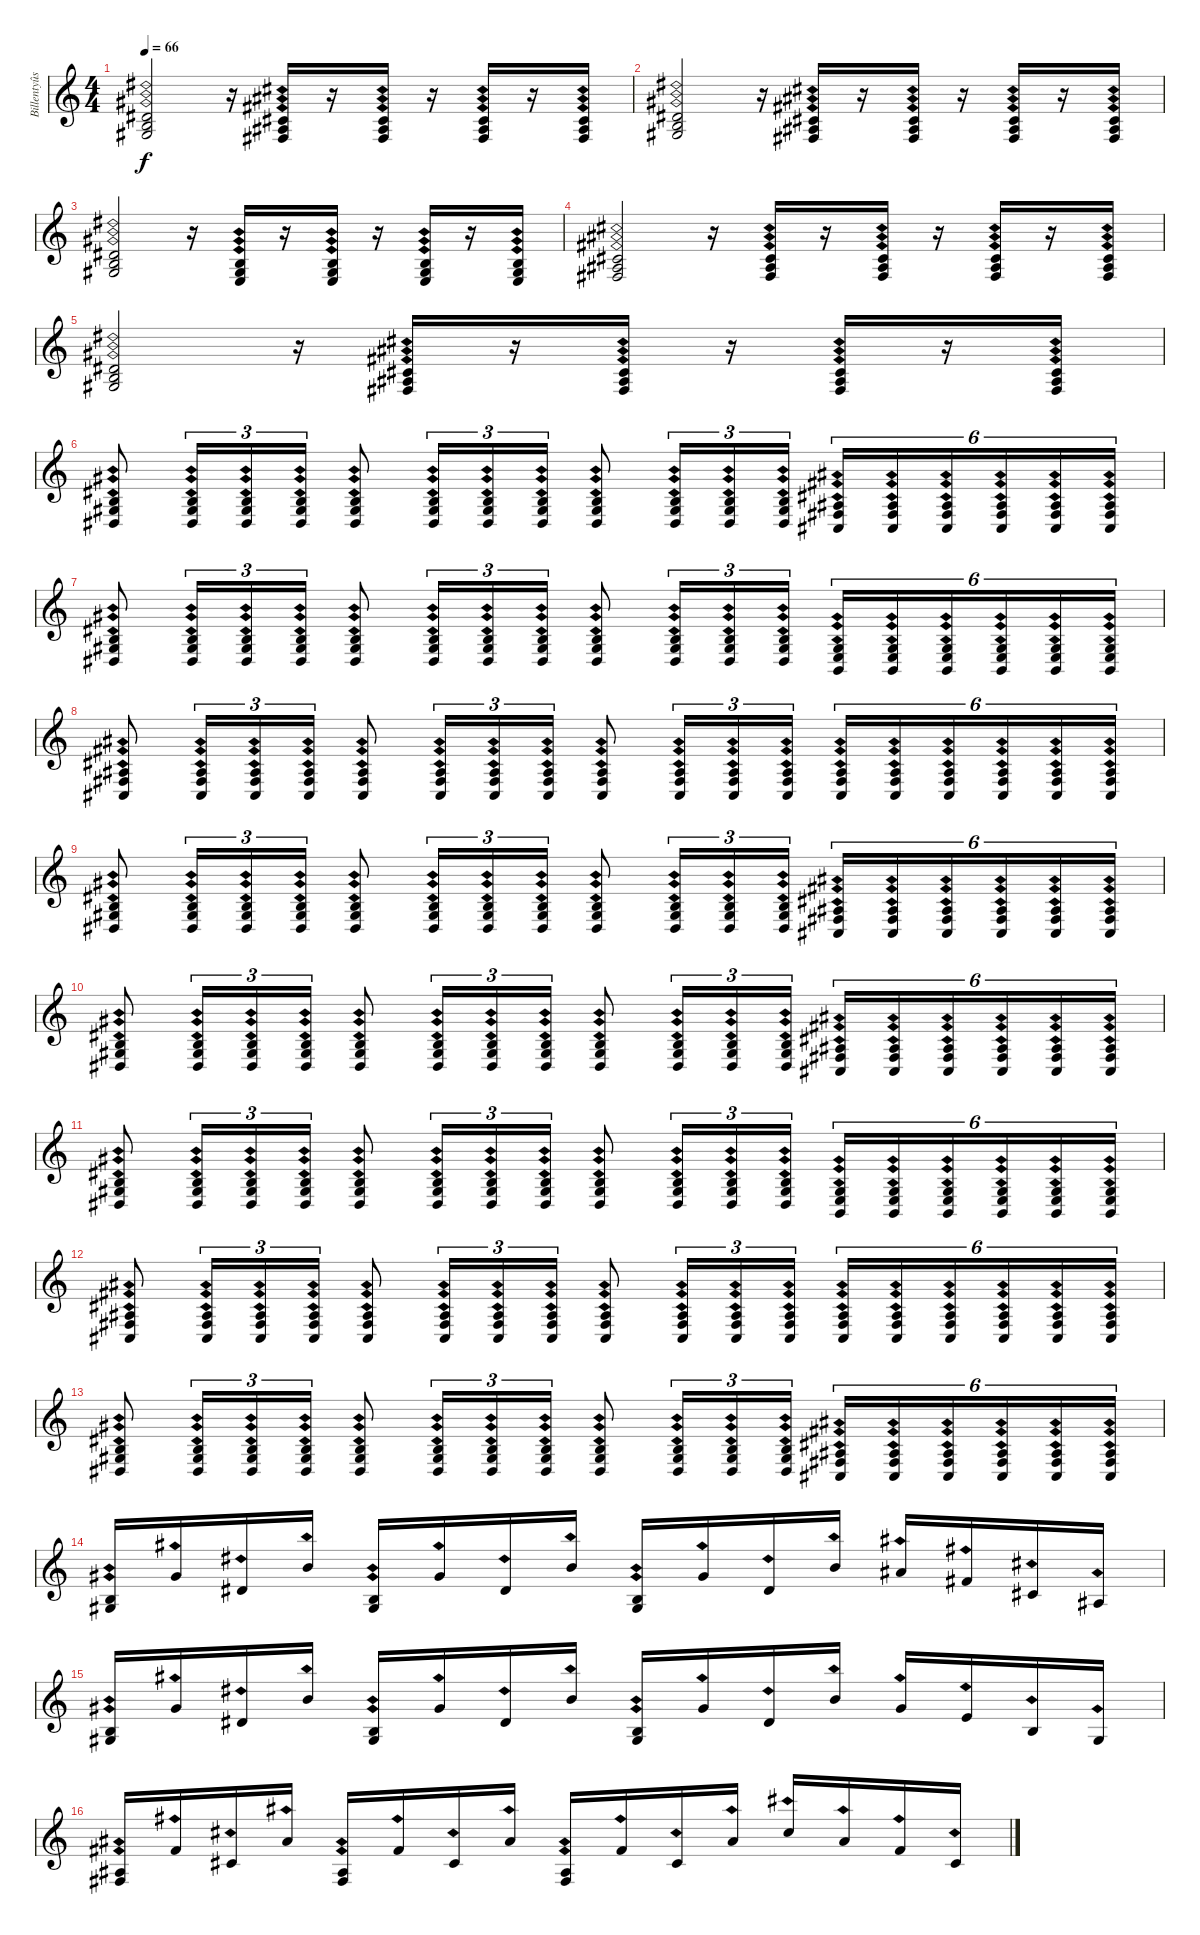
\track ("Billentyûs 1 (David Rosenthal)" "Billentyûs") {instrument percussiveorgan}
\staff {score}
\tuning (E4 B3 G3 D3 A2 E2 B1) {hide}
\ts (4 4)
\tempo 66
\clef g2
\ks c
(4.2{ph 12} 4.3{ph 12} 6.4{ph 12}).2{dy f} r.16 (2.2{ph 12} 3.3{ph 12} 4.4{ph 12}).16 r.16 (2.2{ph 12} 3.3{ph 12} 4.4{ph 12}).16 r.16 (2.2{ph 12} 3.3{ph 12} 4.4{ph 12}).16 r.16 (2.2{ph 12} 3.3{ph 12} 4.4{ph 12}).16 |
(4.2{ph 12} 4.3{ph 12} 6.4{ph 12}).2 r.16 (2.2{ph 12} 3.3{ph 12} 4.4{ph 12}).16 r.16 (2.2{ph 12} 3.3{ph 12} 4.4{ph 12}).16 r.16 (2.2{ph 12} 3.3{ph 12} 4.4{ph 12}).16 r.16 (2.2{ph 12} 3.3{ph 12} 4.4{ph 12}).16 |
(4.2{ph 12} 4.3{ph 12} 6.4{ph 12}).2 r.16 (0.2{ph 12} 1.3{ph 12} 2.4{ph 12}).16 r.16 (0.2{ph 12} 1.3{ph 12} 2.4{ph 12}).16 r.16 (0.2{ph 12} 1.3{ph 12} 2.4{ph 12}).16 r.16 (0.2{ph 12} 1.3{ph 12} 2.4{ph 12}).16 |
(2.2{ph 12} 3.3{ph 12} 4.4{ph 12}).2 r.16 (2.2{ph 12} 3.3{ph 12} 4.4{ph 12}).16 r.16 (2.2{ph 12} 3.3{ph 12} 4.4{ph 12}).16 r.16 (2.2{ph 12} 3.3{ph 12} 4.4{ph 12}).16 r.16 (2.2{ph 12} 3.3{ph 12} 4.4{ph 12}).16 |
(4.2{ph 12} 4.3{ph 12} 6.4{ph 12}).2 r.16 (2.2{ph 12} 3.3{ph 12} 4.4{ph 12}).16 r.16 (2.2{ph 12} 3.3{ph 12} 4.4{ph 12}).16 r.16 (2.2{ph 12} 3.3{ph 12} 4.4{ph 12}).16 r.16 (2.2{ph 12} 3.3{ph 12} 4.4{ph 12}).16 |
(0.2{ph 12} 1.3{ph 12} 1.4{ph 12}).8{volume 9 instrument stringensemble1} (0.2{ph 12} 1.3{ph 12} 1.4{ph 12}).16{tu (3 2)} (0.2{ph 12} 1.3{ph 12} 1.4{ph 12}).16{tu (3 2)} (0.2{ph 12} 1.3{ph 12} 1.4{ph 12}).16{tu (3 2)} (0.2{ph 12} 1.3{ph 12} 1.4{ph 12}).8 (0.2{ph 12} 1.3{ph 12} 1.4{ph 12}).16{tu (3 2)} (0.2{ph 12} 1.3{ph 12} 1.4{ph 12}).16{tu (3 2)} (0.2{ph 12} 1.3{ph 12} 1.4{ph 12}).16{tu (3 2)} (0.2{ph 12} 1.3{ph 12} 1.4{ph 12}).8 (0.2{ph 12} 1.3{ph 12} 1.4{ph 12}).16{tu (3 2)} (0.2{ph 12} 1.3{ph 12} 1.4{ph 12}).16{tu (3 2)} (0.2{ph 12} 1.3{ph 12} 1.4{ph 12}).16{tu (3 2)} (3.3{ph 12} 4.4{ph 12} 4.5{ph 12}).16{tu (6 4)} (3.3{ph 12} 4.4{ph 12} 4.5{ph 12}).16{tu (6 4)} (3.3{ph 12} 4.4{ph 12} 4.5{ph 12}).16{tu (6 4)} (3.3{ph 12} 4.4{ph 12} 4.5{ph 12}).16{tu (6 4)} (3.3{ph 12} 4.4{ph 12} 4.5{ph 12}).16{tu (6 4)} (3.3{ph 12} 4.4{ph 12} 4.5{ph 12}).16{tu (6 4)} |
(0.2{ph 12} 1.3{ph 12} 1.4{ph 12}).8 (0.2{ph 12} 1.3{ph 12} 1.4{ph 12}).16{tu (3 2)} (0.2{ph 12} 1.3{ph 12} 1.4{ph 12}).16{tu (3 2)} (0.2{ph 12} 1.3{ph 12} 1.4{ph 12}).16{tu (3 2)} (0.2{ph 12} 1.3{ph 12} 1.4{ph 12}).8 (0.2{ph 12} 1.3{ph 12} 1.4{ph 12}).16{tu (3 2)} (0.2{ph 12} 1.3{ph 12} 1.4{ph 12}).16{tu (3 2)} (0.2{ph 12} 1.3{ph 12} 1.4{ph 12}).16{tu (3 2)} (0.2{ph 12} 1.3{ph 12} 1.4{ph 12}).8 (0.2{ph 12} 1.3{ph 12} 1.4{ph 12}).16{tu (3 2)} (0.2{ph 12} 1.3{ph 12} 1.4{ph 12}).16{tu (3 2)} (0.2{ph 12} 1.3{ph 12} 1.4{ph 12}).16{tu (3 2)} (1.3{ph 12} 2.4{ph 12} 2.5{ph 12}).16{tu (6 4)} (1.3{ph 12} 2.4{ph 12} 2.5{ph 12}).16{tu (6 4)} (1.3{ph 12} 2.4{ph 12} 2.5{ph 12}).16{tu (6 4)} (1.3{ph 12} 2.4{ph 12} 2.5{ph 12}).16{tu (6 4)} (1.3{ph 12} 2.4{ph 12} 2.5{ph 12}).16{tu (6 4)} (1.3{ph 12} 2.4{ph 12} 2.5{ph 12}).16{tu (6 4)} |
(3.3{ph 12} 4.4{ph 12} 4.5{ph 12}).8 (3.3{ph 12} 4.4{ph 12} 4.5{ph 12}).16{tu (3 2)} (3.3{ph 12} 4.4{ph 12} 4.5{ph 12}).16{tu (3 2)} (3.3{ph 12} 4.4{ph 12} 4.5{ph 12}).16{tu (3 2)} (3.3{ph 12} 4.4{ph 12} 4.5{ph 12}).8 (3.3{ph 12} 4.4{ph 12} 4.5{ph 12}).16{tu (3 2)} (3.3{ph 12} 4.4{ph 12} 4.5{ph 12}).16{tu (3 2)} (3.3{ph 12} 4.4{ph 12} 4.5{ph 12}).16{tu (3 2)} (3.3{ph 12} 4.4{ph 12} 4.5{ph 12}).8 (3.3{ph 12} 4.4{ph 12} 4.5{ph 12}).16{tu (3 2)} (3.3{ph 12} 4.4{ph 12} 4.5{ph 12}).16{tu (3 2)} (3.3{ph 12} 4.4{ph 12} 4.5{ph 12}).16{tu (3 2)} (3.3{ph 12} 4.4{ph 12} 4.5{ph 12}).16{tu (6 4)} (3.3{ph 12} 4.4{ph 12} 4.5{ph 12}).16{tu (6 4)} (3.3{ph 12} 4.4{ph 12} 4.5{ph 12}).16{tu (6 4)} (3.3{ph 12} 4.4{ph 12} 4.5{ph 12}).16{tu (6 4)} (3.3{ph 12} 4.4{ph 12} 4.5{ph 12}).16{tu (6 4)} (3.3{ph 12} 4.4{ph 12} 4.5{ph 12}).16{tu (6 4)} |
(0.2{ph 12} 1.3{ph 12} 1.4{ph 12}).8 (0.2{ph 12} 1.3{ph 12} 1.4{ph 12}).16{tu (3 2)} (0.2{ph 12} 1.3{ph 12} 1.4{ph 12}).16{tu (3 2)} (0.2{ph 12} 1.3{ph 12} 1.4{ph 12}).16{tu (3 2)} (0.2{ph 12} 1.3{ph 12} 1.4{ph 12}).8 (0.2{ph 12} 1.3{ph 12} 1.4{ph 12}).16{tu (3 2)} (0.2{ph 12} 1.3{ph 12} 1.4{ph 12}).16{tu (3 2)} (0.2{ph 12} 1.3{ph 12} 1.4{ph 12}).16{tu (3 2)} (0.2{ph 12} 1.3{ph 12} 1.4{ph 12}).8 (0.2{ph 12} 1.3{ph 12} 1.4{ph 12}).16{tu (3 2)} (0.2{ph 12} 1.3{ph 12} 1.4{ph 12}).16{tu (3 2)} (0.2{ph 12} 1.3{ph 12} 1.4{ph 12}).16{tu (3 2)} (3.3{ph 12} 4.4{ph 12} 4.5{ph 12}).16{tu (6 4)} (3.3{ph 12} 4.4{ph 12} 4.5{ph 12}).16{tu (6 4)} (3.3{ph 12} 4.4{ph 12} 4.5{ph 12}).16{tu (6 4)} (3.3{ph 12} 4.4{ph 12} 4.5{ph 12}).16{tu (6 4)} (3.3{ph 12} 4.4{ph 12} 4.5{ph 12}).16{tu (6 4)} (3.3{ph 12} 4.4{ph 12} 4.5{ph 12}).16{tu (6 4)} |
(0.2{ph 12} 1.3{ph 12} 1.4{ph 12}).8 (0.2{ph 12} 1.3{ph 12} 1.4{ph 12}).16{tu (3 2)} (0.2{ph 12} 1.3{ph 12} 1.4{ph 12}).16{tu (3 2)} (0.2{ph 12} 1.3{ph 12} 1.4{ph 12}).16{tu (3 2)} (0.2{ph 12} 1.3{ph 12} 1.4{ph 12}).8 (0.2{ph 12} 1.3{ph 12} 1.4{ph 12}).16{tu (3 2)} (0.2{ph 12} 1.3{ph 12} 1.4{ph 12}).16{tu (3 2)} (0.2{ph 12} 1.3{ph 12} 1.4{ph 12}).16{tu (3 2)} (0.2{ph 12} 1.3{ph 12} 1.4{ph 12}).8 (0.2{ph 12} 1.3{ph 12} 1.4{ph 12}).16{tu (3 2)} (0.2{ph 12} 1.3{ph 12} 1.4{ph 12}).16{tu (3 2)} (0.2{ph 12} 1.3{ph 12} 1.4{ph 12}).16{tu (3 2)} (3.3{ph 12} 4.4{ph 12} 4.5{ph 12}).16{tu (6 4)} (3.3{ph 12} 4.4{ph 12} 4.5{ph 12}).16{tu (6 4)} (3.3{ph 12} 4.4{ph 12} 4.5{ph 12}).16{tu (6 4)} (3.3{ph 12} 4.4{ph 12} 4.5{ph 12}).16{tu (6 4)} (3.3{ph 12} 4.4{ph 12} 4.5{ph 12}).16{tu (6 4)} (3.3{ph 12} 4.4{ph 12} 4.5{ph 12}).16{tu (6 4)} |
(0.2{ph 12} 1.3{ph 12} 1.4{ph 12}).8 (0.2{ph 12} 1.3{ph 12} 1.4{ph 12}).16{tu (3 2)} (0.2{ph 12} 1.3{ph 12} 1.4{ph 12}).16{tu (3 2)} (0.2{ph 12} 1.3{ph 12} 1.4{ph 12}).16{tu (3 2)} (0.2{ph 12} 1.3{ph 12} 1.4{ph 12}).8 (0.2{ph 12} 1.3{ph 12} 1.4{ph 12}).16{tu (3 2)} (0.2{ph 12} 1.3{ph 12} 1.4{ph 12}).16{tu (3 2)} (0.2{ph 12} 1.3{ph 12} 1.4{ph 12}).16{tu (3 2)} (0.2{ph 12} 1.3{ph 12} 1.4{ph 12}).8 (0.2{ph 12} 1.3{ph 12} 1.4{ph 12}).16{tu (3 2)} (0.2{ph 12} 1.3{ph 12} 1.4{ph 12}).16{tu (3 2)} (0.2{ph 12} 1.3{ph 12} 1.4{ph 12}).16{tu (3 2)} (1.3{ph 12} 2.4{ph 12} 2.5{ph 12}).16{tu (6 4)} (1.3{ph 12} 2.4{ph 12} 2.5{ph 12}).16{tu (6 4)} (1.3{ph 12} 2.4{ph 12} 2.5{ph 12}).16{tu (6 4)} (1.3{ph 12} 2.4{ph 12} 2.5{ph 12}).16{tu (6 4)} (1.3{ph 12} 2.4{ph 12} 2.5{ph 12}).16{tu (6 4)} (1.3{ph 12} 2.4{ph 12} 2.5{ph 12}).16{tu (6 4)} |
(3.3{ph 12} 4.4{ph 12} 4.5{ph 12}).8 (3.3{ph 12} 4.4{ph 12} 4.5{ph 12}).16{tu (3 2)} (3.3{ph 12} 4.4{ph 12} 4.5{ph 12}).16{tu (3 2)} (3.3{ph 12} 4.4{ph 12} 4.5{ph 12}).16{tu (3 2)} (3.3{ph 12} 4.4{ph 12} 4.5{ph 12}).8 (3.3{ph 12} 4.4{ph 12} 4.5{ph 12}).16{tu (3 2)} (3.3{ph 12} 4.4{ph 12} 4.5{ph 12}).16{tu (3 2)} (3.3{ph 12} 4.4{ph 12} 4.5{ph 12}).16{tu (3 2)} (3.3{ph 12} 4.4{ph 12} 4.5{ph 12}).8 (3.3{ph 12} 4.4{ph 12} 4.5{ph 12}).16{tu (3 2)} (3.3{ph 12} 4.4{ph 12} 4.5{ph 12}).16{tu (3 2)} (3.3{ph 12} 4.4{ph 12} 4.5{ph 12}).16{tu (3 2)} (3.3{ph 12} 4.4{ph 12} 4.5{ph 12}).16{tu (6 4)} (3.3{ph 12} 4.4{ph 12} 4.5{ph 12}).16{tu (6 4)} (3.3{ph 12} 4.4{ph 12} 4.5{ph 12}).16{tu (6 4)} (3.3{ph 12} 4.4{ph 12} 4.5{ph 12}).16{tu (6 4)} (3.3{ph 12} 4.4{ph 12} 4.5{ph 12}).16{tu (6 4)} (3.3{ph 12} 4.4{ph 12} 4.5{ph 12}).16{tu (6 4)} |
(0.2{ph 12} 1.3{ph 12} 1.4{ph 12}).8 (0.2{ph 12} 1.3{ph 12} 1.4{ph 12}).16{tu (3 2)} (0.2{ph 12} 1.3{ph 12} 1.4{ph 12}).16{tu (3 2)} (0.2{ph 12} 1.3{ph 12} 1.4{ph 12}).16{tu (3 2)} (0.2{ph 12} 1.3{ph 12} 1.4{ph 12}).8 (0.2{ph 12} 1.3{ph 12} 1.4{ph 12}).16{tu (3 2)} (0.2{ph 12} 1.3{ph 12} 1.4{ph 12}).16{tu (3 2)} (0.2{ph 12} 1.3{ph 12} 1.4{ph 12}).16{tu (3 2)} (0.2{ph 12} 1.3{ph 12} 1.4{ph 12}).8 (0.2{ph 12} 1.3{ph 12} 1.4{ph 12}).16{tu (3 2)} (0.2{ph 12} 1.3{ph 12} 1.4{ph 12}).16{tu (3 2)} (0.2{ph 12} 1.3{ph 12} 1.4{ph 12}).16{tu (3 2)} (3.3{ph 12} 4.4{ph 12} 4.5{ph 12}).16{tu (6 4)} (3.3{ph 12} 4.4{ph 12} 4.5{ph 12}).16{tu (6 4)} (3.3{ph 12} 4.4{ph 12} 4.5{ph 12}).16{tu (6 4)} (3.3{ph 12} 4.4{ph 12} 4.5{ph 12}).16{tu (6 4)} (3.3{ph 12} 4.4{ph 12} 4.5{ph 12}).16{tu (6 4)} (3.3{ph 12} 4.4{ph 12} 4.5{ph 12}).16{tu (6 4)} |
(0.2{ph 12} 1.3{ph 12}).16 4.1{ph 12}.16 4.2{ph 12}.16 7.1{ph 12}.16 (0.2{ph 12} 6.4{ph 12}).16 4.1{ph 12}.16 4.2{ph 12}.16 7.1{ph 12}.16 (0.2{ph 12} 6.4{ph 12}).16 4.1{ph 12}.16 4.2{ph 12}.16 7.1{ph 12}.16 6.1{ph 12}.16 7.2{ph 12}.16 6.3{ph 12}.16 8.4{ph 12}.16 |
(0.2{ph 12} 6.4{ph 12}).16 4.1{ph 12}.16 4.2{ph 12}.16 7.1{ph 12}.16 (0.2{ph 12} 6.4{ph 12}).16 4.1{ph 12}.16 4.2{ph 12}.16 7.1{ph 12}.16 (0.2{ph 12} 6.4{ph 12}).16 4.1{ph 12}.16 4.2{ph 12}.16 7.1{ph 12}.16 4.1{ph 12}.16 0.1{ph 12}.16 0.2{ph 12}.16 1.3{ph 12}.16 |
(3.3{ph 12} 4.4{ph 12}).16 2.1{ph 12}.16 2.2{ph 12}.16 6.1{ph 12}.16 (3.3{ph 12} 4.4{ph 12}).16 2.1{ph 12}.16 2.2{ph 12}.16 6.1{ph 12}.16 (3.3{ph 12} 4.4{ph 12}).16 2.1{ph 12}.16 2.2{ph 12}.16 6.1{ph 12}.16 9.1{ph 12}.16 6.1{ph 12}.16 7.2{ph 12}.16 6.3{ph 12}.16
